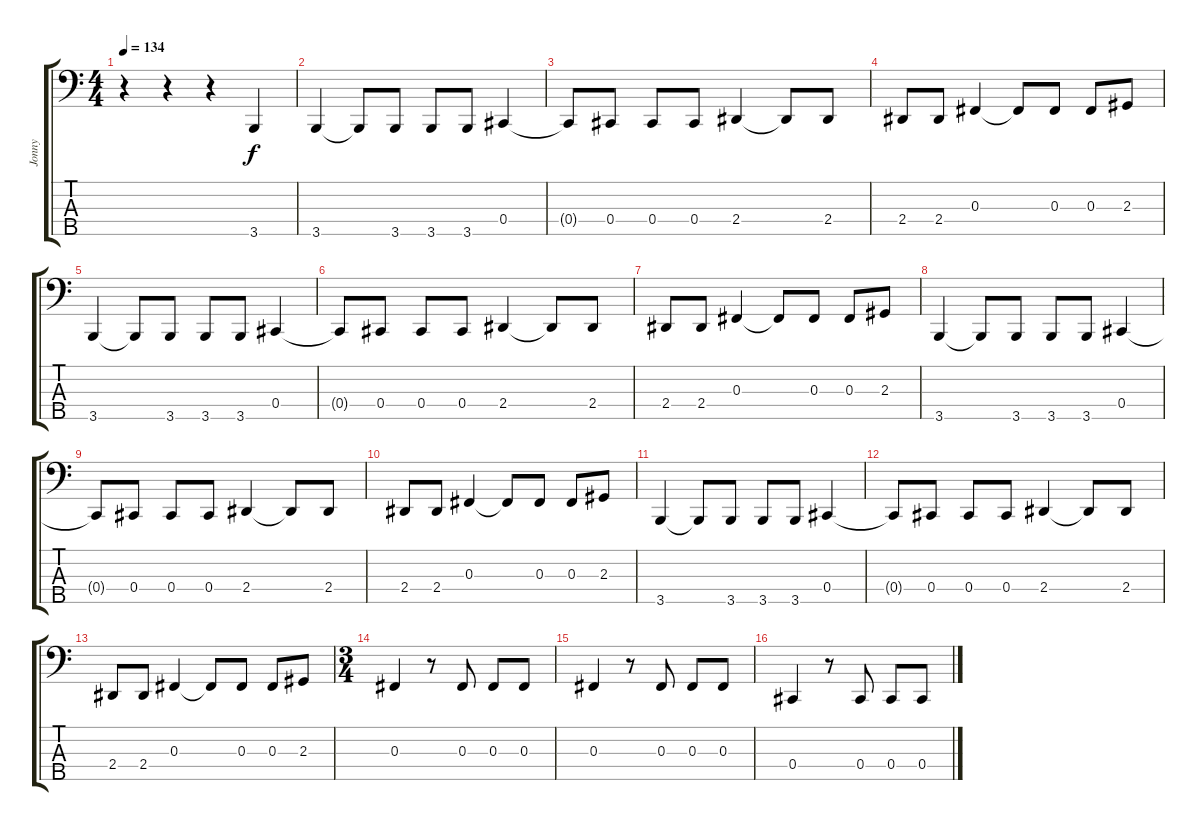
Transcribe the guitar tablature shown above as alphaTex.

\track ("Jonny" "Jonny") {instrument electricbasspick}
\staff {score tabs}
\tuning (E2 B1 Gb1 Db1 Ab0) {hide}
\ts (4 4)
\tempo 134
\clef f4
\ks c
r.4{dy f} r.4 r.4 3.5{t}.4 |
3.5.4 3.5{t}.8 3.5.8 3.5.8 3.5.8 0.4.4 |
0.4{t}.8 0.4.8 0.4.8 0.4.8 2.4.4 2.4{t}.8 2.4.8 |
2.4.8 2.4.8 0.3.4 0.3{t}.8 0.3.8 0.3.8 2.3.8 |
3.5.4 3.5{t}.8 3.5.8 3.5.8 3.5.8 0.4.4 |
0.4{t}.8 0.4.8 0.4.8 0.4.8 2.4.4 2.4{t}.8 2.4.8 |
2.4.8 2.4.8 0.3.4 0.3{t}.8 0.3.8 0.3.8 2.3.8 |
3.5.4 3.5{t}.8 3.5.8 3.5.8 3.5.8 0.4.4 |
0.4{t}.8 0.4.8 0.4.8 0.4.8 2.4.4 2.4{t}.8 2.4.8 |
2.4.8 2.4.8 0.3.4 0.3{t}.8 0.3.8 0.3.8 2.3.8 |
3.5.4 3.5{t}.8 3.5.8 3.5.8 3.5.8 0.4.4 |
0.4{t}.8 0.4.8 0.4.8 0.4.8 2.4.4 2.4{t}.8 2.4.8 |
2.4.8 2.4.8 0.3.4 0.3{t}.8 0.3.8 0.3.8 2.3.8 |
\ts (3 4)
0.3.4 r.8 0.3.8 0.3.8 0.3.8 |
0.3.4 r.8 0.3.8 0.3.8 0.3.8 |
0.4.4 r.8 0.4.8 0.4.8 0.4.8
